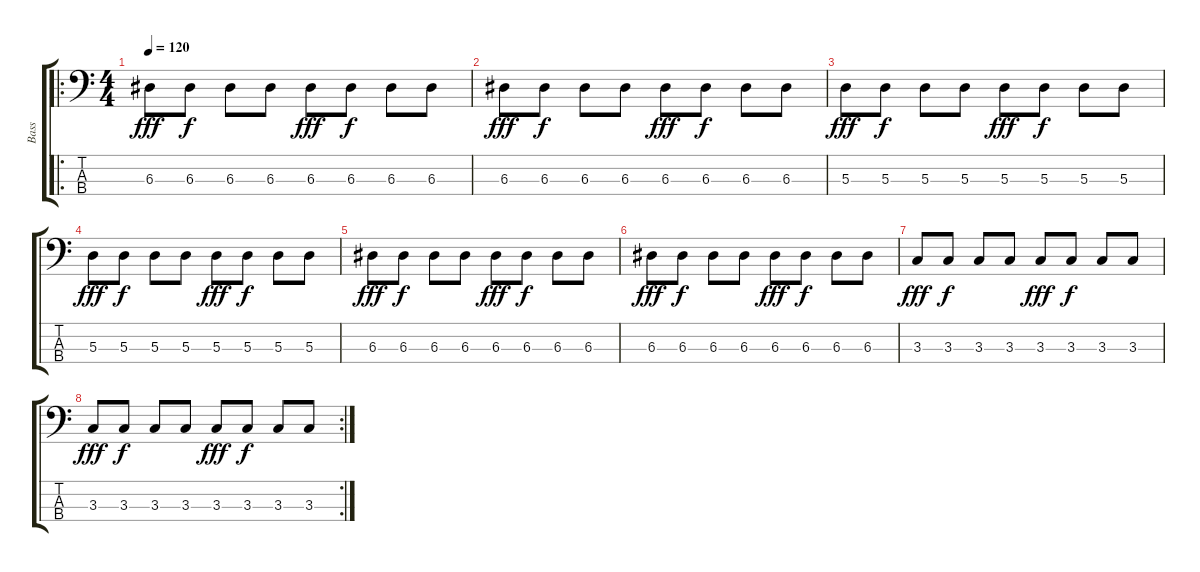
\track ("Bass" "Bass") {instrument electricbasspick}
\staff {score tabs}
\tuning (G2 D2 A1 E1) {hide}
\ro
\ts (4 4)
\tempo 120
\clef f4
\ks c
6.3.8{dy fff} 6.3.8{dy f} 6.3.8 6.3.8 6.3.8{dy fff} 6.3.8{dy f} 6.3.8 6.3.8 |
6.3.8{dy fff} 6.3.8{dy f} 6.3.8 6.3.8 6.3.8{dy fff} 6.3.8{dy f} 6.3.8 6.3.8 |
5.3.8{dy fff} 5.3.8{dy f} 5.3.8 5.3.8 5.3.8{dy fff} 5.3.8{dy f} 5.3.8 5.3.8 |
5.3.8{dy fff} 5.3.8{dy f} 5.3.8 5.3.8 5.3.8{dy fff} 5.3.8{dy f} 5.3.8 5.3.8 |
6.3.8{dy fff} 6.3.8{dy f} 6.3.8 6.3.8 6.3.8{dy fff} 6.3.8{dy f} 6.3.8 6.3.8 |
6.3.8{dy fff} 6.3.8{dy f} 6.3.8 6.3.8 6.3.8{dy fff} 6.3.8{dy f} 6.3.8 6.3.8 |
3.3.8{dy fff} 3.3.8{dy f} 3.3.8 3.3.8 3.3.8{dy fff} 3.3.8{dy f} 3.3.8 3.3.8 |
\rc 2
3.3.8{dy fff} 3.3.8{dy f} 3.3.8 3.3.8 3.3.8{dy fff} 3.3.8{dy f} 3.3.8 3.3.8
